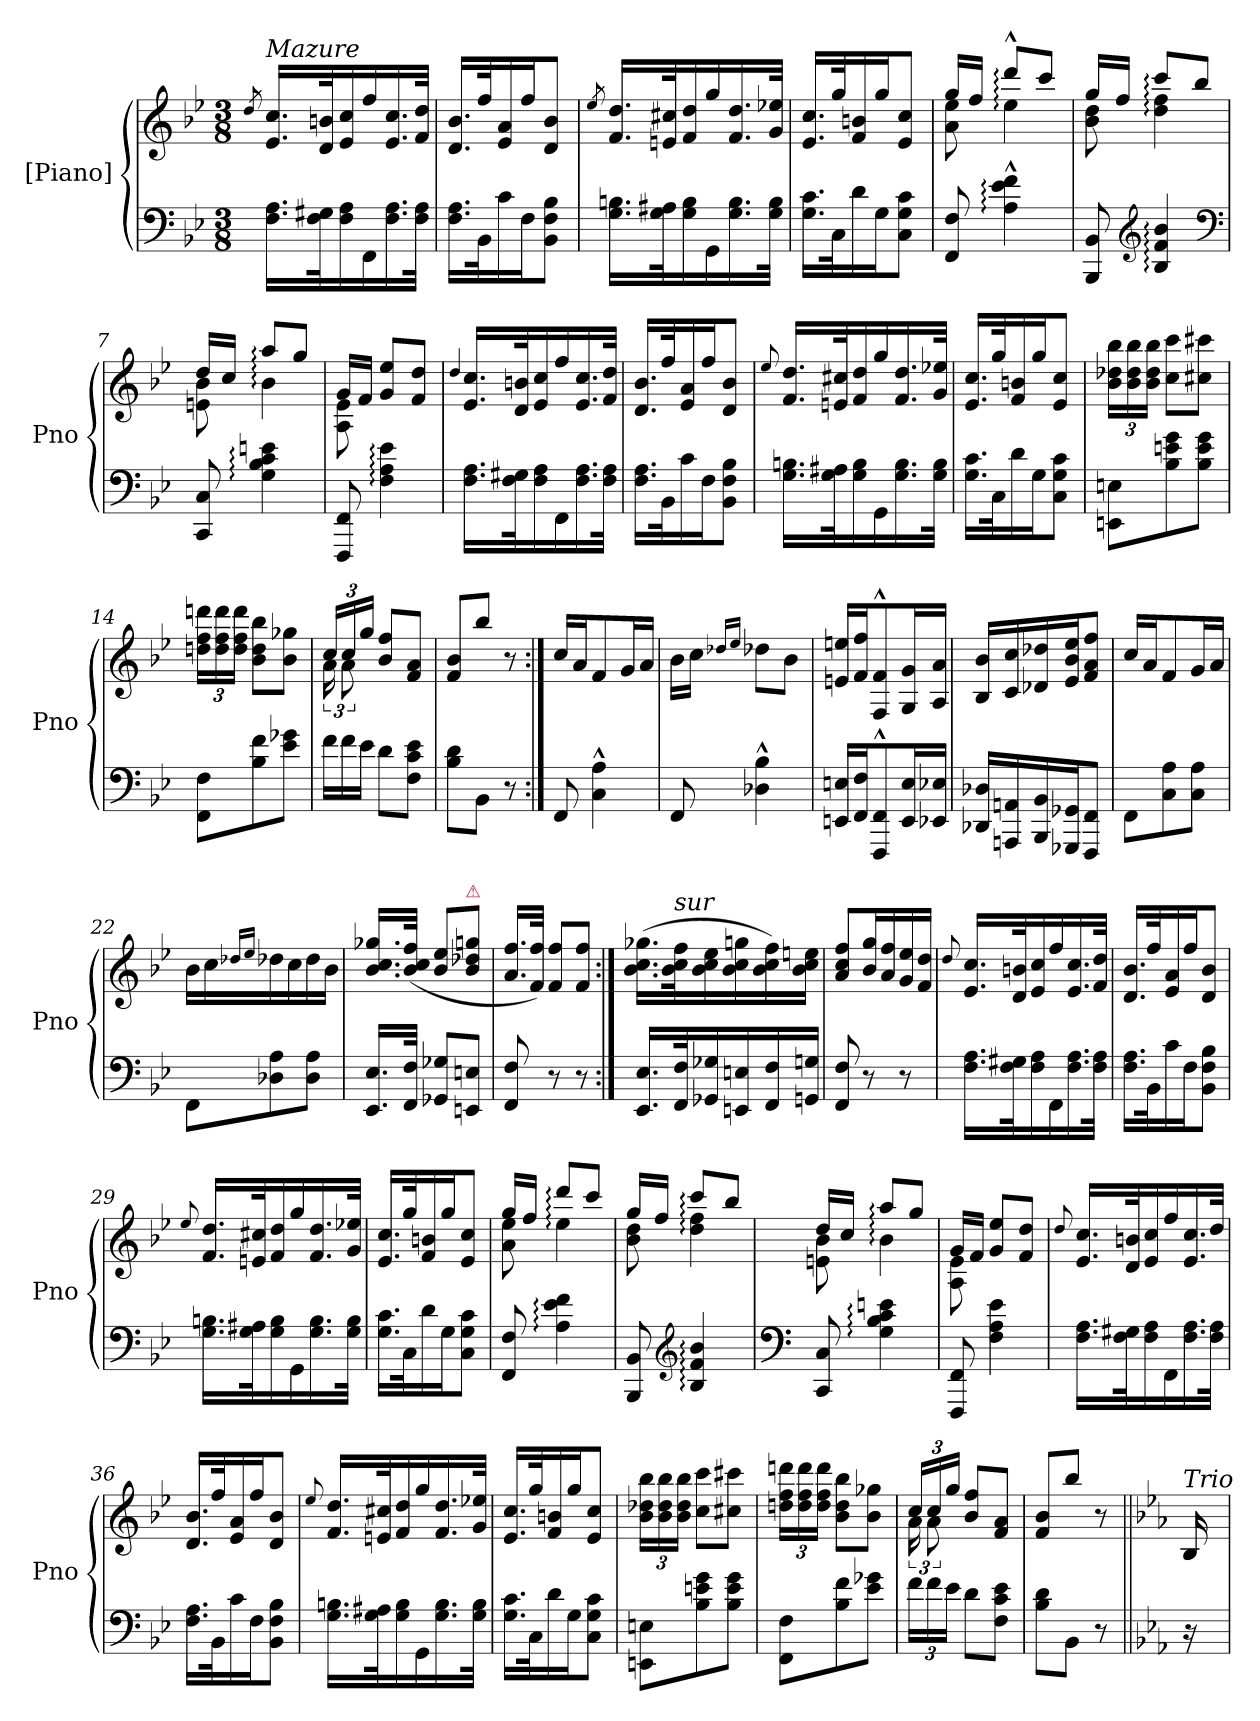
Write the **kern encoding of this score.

**kern	**kern
*part1	*part1
*staff2	*staff1
*I"[Piano]	*
*I'Pno	*
*clefF4	*clefG2
*k[b-e-]	*k[b-e-]
*M3/8	*M3/8
=1	=1
.	8qdd/
!	!LO:TX:a:i:t=Mazure
16.F\ 16.A\LL	16.e-/ 16.cc/LL
32F\ 32G#X\K	32d/ 32bn/K
16F\ 16A\	16e-/ 16cc/
16FF\	16ff/
16.F\ 16.A\	16.e-/ 16.cc/
32F\ 32A\JJk	32f/ 32dd/JJk
=2	=2
16.F\ 16.A\LL	16.d/ 16.b-/LL
32BB-\K	32ff/K
16c\	16e-/ 16a/
16F\J	16ff/J
8BB-\ 8F\ 8B-\J	8d/ 8b-/J
=3	=3
.	8qee-/
16.G\ 16.Bn\LL	16.f/ 16.dd/LL
32G\ 32A#X\K	32en/ 32cc#X/K
16G\ 16B\	16f/ 16dd/
16GG\	16gg/
16.G\ 16.B\	16.f/ 16.dd/
32G\ 32B\JJk	32g/ 32ee-X/JJk
=4	=4
16.G\ 16.c\LL	16.e-/ 16.cc/LL
32C\K	32gg/K
16d\	16f/ 16bn/
16G\J	16gg/J
8C\ 8G\ 8c\J	8e-/ 8cc/J
=5	=5
*	*^
8FF/ 8F/	16gg/LL	8a\ 8ee-\
.	16ff/JJ	.
4A:^^<\ 4e-:^^<\ 4f:^^<\	8ddd:^^>/L	4ee-:\
.	8ccc/J	.
=6	=6	=6
8BBB-/ 8BB-/	16gg/LL	8b-\ 8dd\
.	16ff/JJ	.
*clefG2	*	*
4B-:/ 4f:/ 4b-:/	8ccc:/L	4dd:\ 4ff:\
.	8bb-/J	.
*clefF4	*	*
=7	=7	=7
8CC/ 8C/	16dd/LL	8en\ 8b-\
.	16cc/JJ	.
4G:\ 4B-:\ 4c:\ 4en:\	8aa:/L	4b-:\
.	8gg/J	.
=8	=8	=8
8FFF/ 8FF/	16g/LL	8A\ 8e-\
.	16f/JJ	.
4F:\ 4A:\ 4e-:\	8g/ 8ee-/L	4ryy
.	8f/ 8dd/J	.
*	*v	*v
=9	=9
.	4qqdd/
16.F\ 16.A\LL	16.e-/ 16.cc/LL
32F\ 32G#X\K	32d/ 32bn/K
16F\ 16A\	16e-/ 16cc/
16FF\	16ff/
16.F\ 16.A\	16.e-/ 16.cc/
32F\ 32A\JJk	32f/ 32dd/JJk
=10	=10
16.F\ 16.A\LL	16.d/ 16.b-/LL
32BB-\K	32ff/K
16c\	16e-/ 16a/
16F\J	16ff/J
8BB-\ 8F\ 8B-\J	8d/ 8b-/J
=11	=11
.	8qqee-/
16.G\ 16.Bn\LL	16.f/ 16.dd/LL
32G\ 32A#X\K	32en/ 32cc#X/K
16G\ 16B\	16f/ 16dd/
16GG\	16gg/
16.G\ 16.B\	16.f/ 16.dd/
32G\ 32B\JJk	32g/ 32ee-X/JJk
=12	=12
16.G\ 16.c\LL	16.e-/ 16.cc/LL
32C\K	32gg/K
16d\	16f/ 16bn/
16G\J	16gg/J
8C\ 8G\ 8c\J	8e-/ 8cc/J
=13	=13
8EEn\ 8En\L	24b-\ 24dd-X\ 24bb-\LL
.	24b-\ 24dd-\ 24bb-\
.	24b-\ 24dd-\ 24bb-\JJ
8B-\ 8en\ 8g\	8cc\ 8ccc\L
8B-\ 8e\ 8g\J	8cc#X\ 8ccc#X\J
=14	=14
8FF\ 8F\L	24ddn\ 24ff\ 24dddn\LL
.	24dd\ 24ff\ 24ddd\
.	24dd\ 24ff\ 24ddd\JJ
8B-\ 8f\	8b-\ 8dd\ 8bb-\L
8e-\ 8g-X\J	8b-\ 8gg-X\J
=15	=15
*Xtuplet	*
*	*^
24f\LL	24cc/LL	24a\
24f\	24cc/	12a\
24e-\JJ	24gg/JJ	.
8d\L	8b-/ 8ff/L	8ryy
8F\ 8c\ 8e-\J	8f/ 8a/J	8ryy
*	*v	*v
=16	=16
8B-\ 8d\L	8f/ 8b-/L
8BB-\J	8bb-/J
8r	8r
=17:|!	=17:|!
8FF/	16cc/LL
.	16a/J
4C^^<\ 4A^^<\	8f/
.	16g/L
.	16a/JJ
=18	=18
8FF/	16b-\LL
.	16cc\JJ
.	16qqdd-X/LL
.	16qqee-/JJ
4D-X^^<\ 4B-^^<\	8dd-X\L
.	8b-\J
=19	=19
16EEn/ 16En/LL	16en/ 16een/LL
16FF/ 16F/J	16f/ 16ff/J
8FFF^^</ 8FF^^</	8F^^>/ 8f^^>/
16EE/ 16E/L	16G/ 16g/L
16EE-X/ 16E-X/JJ	16A/ 16a/JJ
=20	=20
16DD-X/ 16D-X/LL	16B-/ 16b-/LL
16AAAn/ 16AAn/	16c/ 16cc/
16BBB-/ 16BB-/	16d-X/ 16dd-X/
16GGG-X/ 16GG-X/J	16e-/ 16b-/ 16ee-/J
8FFF/ 8FF/J	8f/ 8a/ 8ff/J
=21	=21
8FF\L	16cc/LL
.	16a/J
8C\ 8A\	8f/
8C\ 8A\J	16g/L
.	16a/JJ
=22	=22
8FF\L	16b-\LL
.	16cc\
.	16qqdd-X/LL
.	16qqee-/JJ
8D-X\ 8A\	16dd-X\
.	16cc\
8D-\ 8A\J	16dd-\
.	16b-\JJ
=23	=23
16.EE-/ 16.E-/LL	16.b-/ 16.cc/ 16.gg-X/LL
32FF/ 32F/JJk	(>32b-/ 32cc/ 32ff/JJk
8GG-X/ 8G-X/L	8b-/ 8ee-/L
!	!LO:TX:a:color=crimson:t=⚠
8EEn/ 8En/J	8b-/ 8dd-X/ 8ggn/J
=24	=24
8FF/ 8F/	16.a/ 16.ff/LL
.	32f/ 32ff/JJk)
8r	8f/ 8ff/L
8r	8f/ 8ff/J
=25:|!	=25:|!
16.EE-/ 16.E-/LL	(>16.b-\ 16.cc\ 16.gg-X\LL
!	!LO:TX:a:i:t=sur
32FF/ 32F/K	32b-\ 32cc\ 32ff\K
16GG-X/ 16G-X/	16b-\ 16cc\ 16ee-\
16EEn/ 16En/	16b-\ 16cc\ 16ggn\
16FF/ 16F/	16b-\ 16cc\ 16ff\)
16GGn/ 16Gn/JJ	16b-\ 16cc\ 16een\JJ
=26	=26
8FF/ 8F/	8a/ 8cc/ 8ff/L
8r	16b-/ 16gg/L
.	16a/ 16ff/
8r	16g/ 16ee-/
.	16f/ 16dd/JJ
=27	=27
.	8qqdd/
16.F\ 16.A\LL	16.e-/ 16.cc/LL
32F\ 32G#X\K	32d/ 32bn/K
16F\ 16A\	16e-/ 16cc/
16FF\	16ff/
16.F\ 16.A\	16.e-/ 16.cc/
32F\ 32A\JJk	32f/ 32dd/JJk
=28	=28
16.F\ 16.A\LL	16.d/ 16.b-/LL
32BB-\K	32ff/K
16c\	16e-/ 16a/
16F\J	16ff/J
8BB-\ 8F\ 8B-\J	8d/ 8b-/J
=29	=29
.	8qqee-/
16.G\ 16.Bn\LL	16.f/ 16.dd/LL
32G\ 32A#X\K	32en/ 32cc#X/K
16G\ 16B\	16f/ 16dd/
16GG\	16gg/
16.G\ 16.B\	16.f/ 16.dd/
32G\ 32B\JJk	32g/ 32ee-X/JJk
=30	=30
16.G\ 16.c\LL	16.e-/ 16.cc/LL
32C\K	32gg/K
16d\	16f/ 16bn/
16G\J	16gg/J
8C\ 8G\ 8c\J	8e-/ 8cc/J
=31	=31
*	*^
8FF/ 8F/	16gg/LL	8a\ 8ee-\
.	16ff/JJ	.
4A:\ 4e-:\ 4f:\	8ddd:/L	4ee-:\
.	8ccc/J	.
=32	=32	=32
8BBB-/ 8BB-/	16gg/LL	8b-\ 8dd\
.	16ff/JJ	.
*clefG2	*	*
4B-:/ 4f:/ 4b-:/	8ccc:/L	4dd:\ 4ff:\
.	8bb-/J	.
=33	=33	=33
*clefF4	*	*
8CC/ 8C/	16dd/LL	8en\ 8b-\
.	16cc/JJ	.
4G:\ 4B-:\ 4c:\ 4en:\	8aa:/L	4b-:\
.	8gg/J	.
=34	=34	=34
8FFF/ 8FF/	16g/LL	8A\ 8e-\
.	16f/JJ	.
4F\ 4A\ 4e-\	8g/ 8ee-/L	4ryy
.	8f/ 8dd/J	.
*	*v	*v
=35	=35
.	8qqdd/
16.F\ 16.A\LL	16.e-/ 16.cc/LL
32F\ 32G#X\K	32d/ 32bn/K
16F\ 16A\	16e-/ 16cc/
16FF\	16ff/
16.F\ 16.A\	16.e-/ 16.cc/
32F\ 32A\JJk	32dd/JJk
=36	=36
16.F\ 16.A\LL	16.d/ 16.b-/LL
32BB-\K	32ff/K
16c\	16e-/ 16a/
16F\J	16ff/J
8BB-\ 8F\ 8B-\J	8d/ 8b-/J
=37	=37
.	8qqee-/
16.G\ 16.Bn\LL	16.f/ 16.dd/LL
32G\ 32A#X\K	32en/ 32cc#X/K
16G\ 16B\	16f/ 16dd/
16GG\	16gg/
16.G\ 16.B\	16.f/ 16.dd/
32G\ 32B\JJk	32g/ 32ee-X/JJk
=38	=38
16.G\ 16.c\LL	16.e-/ 16.cc/LL
32C\K	32gg/K
16d\	16f/ 16bn/
16G\J	16gg/J
8C\ 8G\ 8c\J	8e-/ 8cc/J
=39	=39
8EEn\ 8En\L	24b-\ 24dd-X\ 24bb-\LL
.	24b-\ 24dd-\ 24bb-\
.	24b-\ 24dd-\ 24bb-\JJ
8B-\ 8en\ 8g\	8cc\ 8ccc\L
8B-\ 8e\ 8g\J	8cc#X\ 8ccc#X\J
=40	=40
8FF\ 8F\L	24ddn\ 24ff\ 24dddn\LL
.	24dd\ 24ff\ 24ddd\
.	24dd\ 24ff\ 24ddd\JJ
8B-\ 8f\	8b-\ 8dd\ 8bb-\L
8e-\ 8g-X\J	8b-\ 8gg-X\J
=41	=41
*tuplet	*
*	*^
24f\LL	24cc/LL	24a\
24f\	24cc/	12a\
24e-\JJ	24gg/JJ	.
8d\L	8b-/ 8ff/L	8ryy
8F\ 8c\ 8e-\J	8f/ 8a/J	8ryy
*	*v	*v
=42	=42
8B-\ 8d\L	8f/ 8b-/L
8BB-\J	8bb-/J
8r	8r
=43||	=43||
*k[b-e-a-]	*k[b-e-a-]
!	!LO:TX:a:i:t=Trio
16r	16B-/
=	=
*-	*-
